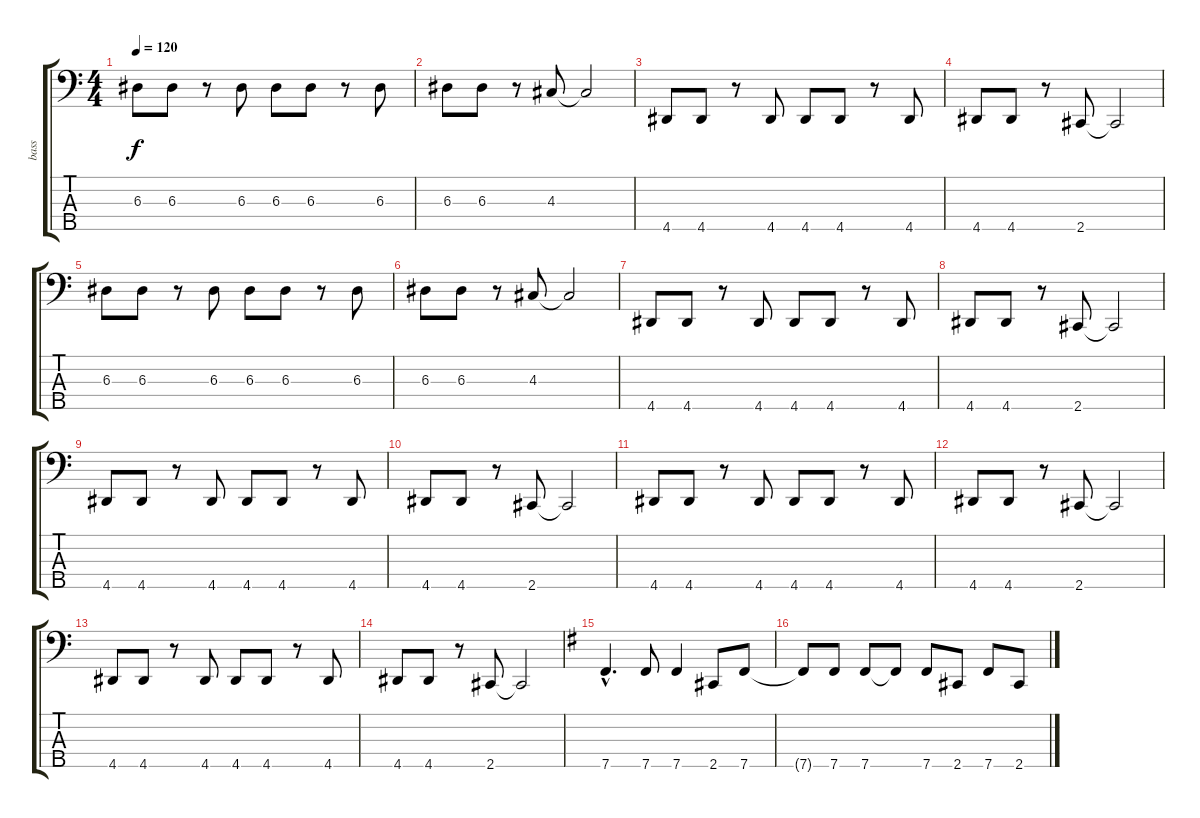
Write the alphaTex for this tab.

\track ("bass" "bass") {instrument electricbassfinger}
\staff {score tabs}
\tuning (G2 D2 A1 E1 B0) {hide}
\ts (4 4)
\tempo 120
\clef f4
\ks c
6.3.8{dy f} 6.3.8 r.8 6.3.8 6.3.8 6.3.8 r.8 6.3.8 |
6.3.8 6.3.8 r.8 4.3.8 4.3{t}.2 |
4.5.8 4.5.8 r.8 4.5.8 4.5.8 4.5.8 r.8 4.5.8 |
4.5.8 4.5.8 r.8 2.5.8 2.5{t}.2 |
6.3.8 6.3.8 r.8 6.3.8 6.3.8 6.3.8 r.8 6.3.8 |
6.3.8 6.3.8 r.8 4.3.8 4.3{t}.2 |
4.5.8 4.5.8 r.8 4.5.8 4.5.8 4.5.8 r.8 4.5.8 |
4.5.8 4.5.8 r.8 2.5.8 2.5{t}.2 |
4.5.8 4.5.8 r.8 4.5.8 4.5.8 4.5.8 r.8 4.5.8 |
4.5.8 4.5.8 r.8 2.5.8 2.5{t}.2 |
4.5.8 4.5.8 r.8 4.5.8 4.5.8 4.5.8 r.8 4.5.8 |
4.5.8 4.5.8 r.8 2.5.8 2.5{t}.2 |
4.5.8 4.5.8 r.8 4.5.8 4.5.8 4.5.8 r.8 4.5.8 |
4.5.8 4.5.8 r.8 2.5.8 2.5{t}.2 |
\ks g
7.5{hac}.4{d} 7.5.8 7.5.4 2.5.8 7.5.8 |
7.5{t}.8 7.5.8 7.5.8 7.5{t}.8 7.5.8 2.5.8 7.5.8 2.5.8
